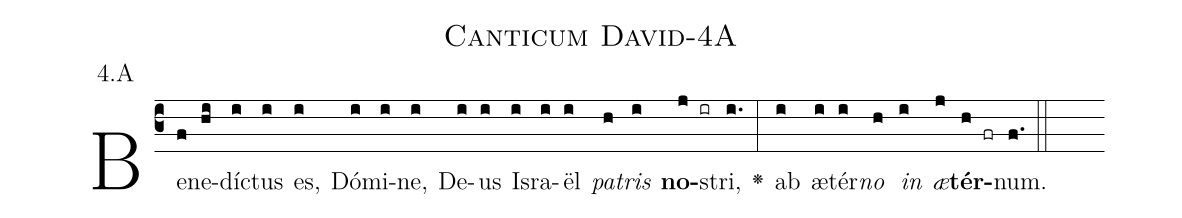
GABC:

name: Canticum David-4A;
annotation: 4.A;
%%
(c3)Be(f)ne(hi)dí(i)ctus(i) es,(i) Dó(i)mi(i)ne,(i) De(i)us(i) Is(i)ra(i)ël(i) <i>pa</i>(h)<i>tris</i>(i) <b>no</b>(j ir)stri,(i.) <v>\greheightstar</v>(:) ab(i) æ(i)tér(i)<i>no</i>(h) <i>in</i>(i) <i>æ</i>(j)<b>tér</b>(h fr)num.(f.) (::)


%E(i) u(h) o(i) u(j) a(h) e.(f.) (::)
